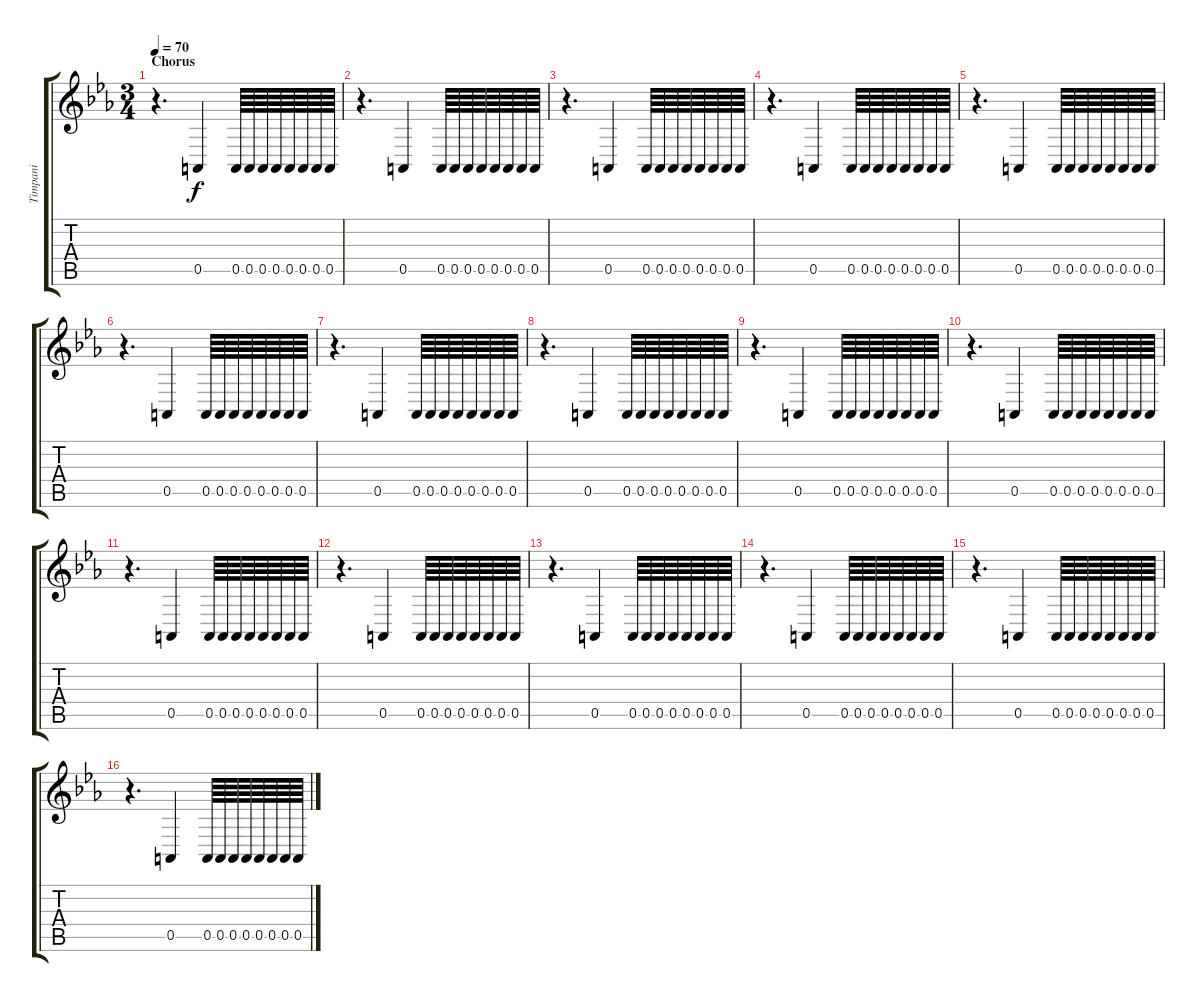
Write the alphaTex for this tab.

\track ("Timpani" "Timpani") {instrument timpani}
\staff {score tabs}
\tuning (E4 B3 G3 D3 A2 E2) {hide}
\ts (3 4)
\section ("" "Chorus")
\tempo 70
\clef g2
\ks cminor
r.4{d dy f} 0.5.4 0.5.64 0.5.64 0.5.64 0.5.64 0.5.64 0.5.64 0.5.64 0.5.64 |
r.4{d} 0.5.4 0.5.64 0.5.64 0.5.64 0.5.64 0.5.64 0.5.64 0.5.64 0.5.64 |
r.4{d} 0.5.4 0.5.64 0.5.64 0.5.64 0.5.64 0.5.64 0.5.64 0.5.64 0.5.64 |
r.4{d} 0.5.4 0.5.64 0.5.64 0.5.64 0.5.64 0.5.64 0.5.64 0.5.64 0.5.64 |
r.4{d} 0.5.4 0.5.64 0.5.64 0.5.64 0.5.64 0.5.64 0.5.64 0.5.64 0.5.64 |
r.4{d} 0.5.4 0.5.64 0.5.64 0.5.64 0.5.64 0.5.64 0.5.64 0.5.64 0.5.64 |
r.4{d} 0.5.4 0.5.64 0.5.64 0.5.64 0.5.64 0.5.64 0.5.64 0.5.64 0.5.64 |
r.4{d} 0.5.4 0.5.64 0.5.64 0.5.64 0.5.64 0.5.64 0.5.64 0.5.64 0.5.64 |
r.4{d} 0.5.4 0.5.64 0.5.64 0.5.64 0.5.64 0.5.64 0.5.64 0.5.64 0.5.64 |
r.4{d} 0.5.4 0.5.64 0.5.64 0.5.64 0.5.64 0.5.64 0.5.64 0.5.64 0.5.64 |
r.4{d} 0.5.4 0.5.64 0.5.64 0.5.64 0.5.64 0.5.64 0.5.64 0.5.64 0.5.64 |
r.4{d} 0.5.4 0.5.64 0.5.64 0.5.64 0.5.64 0.5.64 0.5.64 0.5.64 0.5.64 |
r.4{d} 0.5.4 0.5.64 0.5.64 0.5.64 0.5.64 0.5.64 0.5.64 0.5.64 0.5.64 |
r.4{d} 0.5.4 0.5.64 0.5.64 0.5.64 0.5.64 0.5.64 0.5.64 0.5.64 0.5.64 |
r.4{d} 0.5.4 0.5.64 0.5.64 0.5.64 0.5.64 0.5.64 0.5.64 0.5.64 0.5.64 |
r.4{d} 0.5.4 0.5.64 0.5.64 0.5.64 0.5.64 0.5.64 0.5.64 0.5.64 0.5.64
